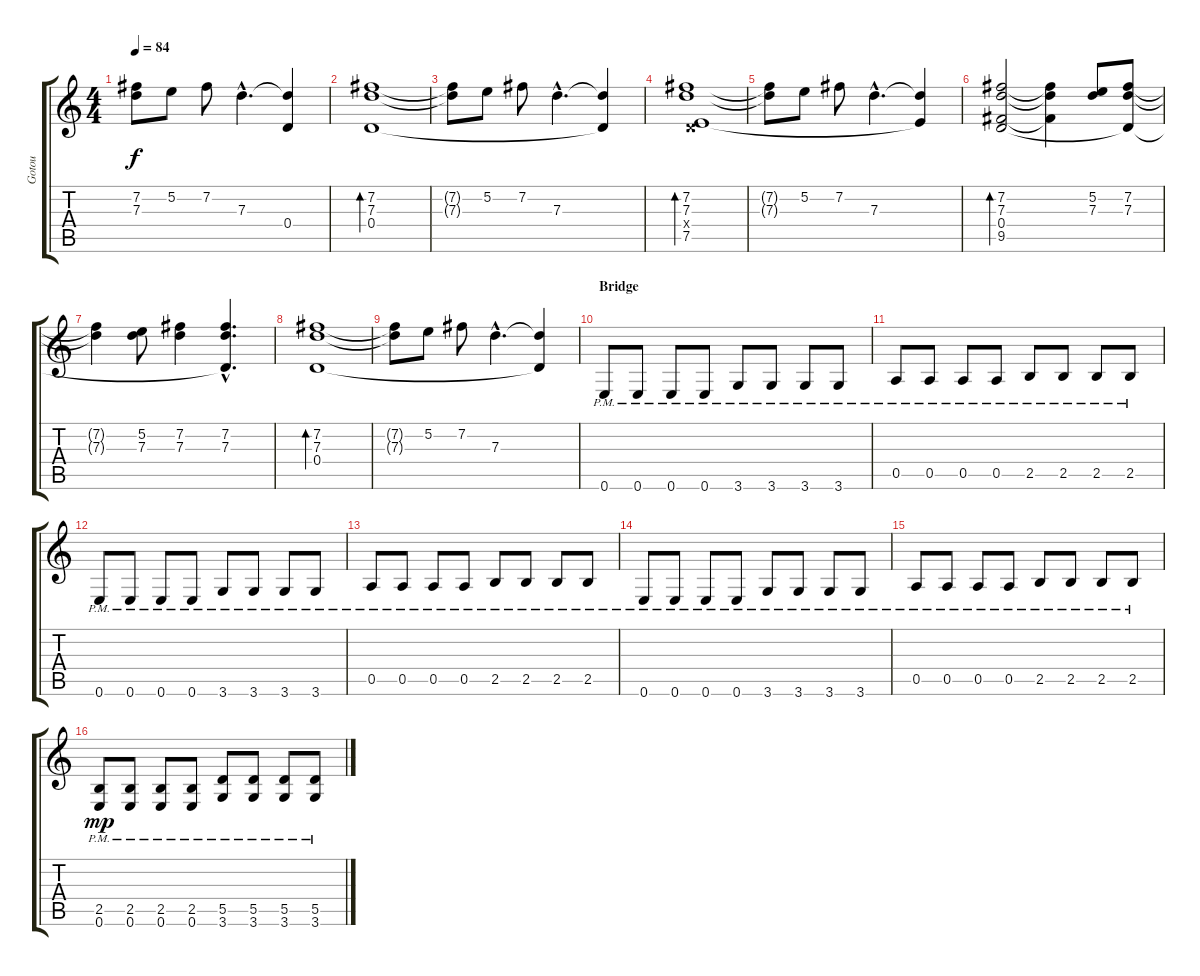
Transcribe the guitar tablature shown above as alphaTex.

\track ("Gotou" "Gotou") {instrument overdrivenguitar}
\staff {score tabs}
\tuning (E4 B3 G3 D3 A2 E2) {hide}
\ts (4 4)
\tempo 84
\clef g2
\ks c
(7.2{t} 7.3{t}).8{dy f} 5.2.8 7.2.8 7.3{hac}.4{d} (7.3{t} 0.4{t}).4 |
(7.2 7.3 0.4).1{bd 60} |
(7.2{t} 7.3{t}).8 5.2.8 7.2.8 7.3{hac}.4{d} (7.3{t} 0.4{t}).4 |
(7.2 7.3 0.4{x} 7.5).1{bd 60} |
(7.2{t} 7.3{t}).8 5.2.8 7.2.8 7.3{hac}.4{d} (7.3{t} 7.5{t}).4 |
(7.2 7.3 0.4 9.5).2{bd 60} (7.2{t} 7.3{t} 9.5{t}).4 (5.2 7.3).8 (7.2 7.3 0.4{t}).8 |
(7.2{t} 7.3{t}).4 (5.2 7.3).8 (7.2 7.3).4 (7.2{hac} 7.3{hac} 0.4{hac t}).4{d} |
(7.2 7.3 0.4).1{bd 60} |
(7.2{t} 7.3{t}).8 5.2.8 7.2.8 7.3{hac}.4{d} (7.3{t} 0.4{t}).4 |
\section ("" "Bridge")
0.6{pm}.8 0.6{pm}.8 0.6{pm}.8 0.6{pm}.8 3.6{pm}.8 3.6{pm}.8 3.6{pm}.8 3.6{pm}.8 |
0.5{pm}.8 0.5{pm}.8 0.5{pm}.8 0.5{pm}.8 2.5{pm}.8 2.5{pm}.8 2.5{pm}.8 2.5{pm}.8 |
0.6{pm}.8 0.6{pm}.8 0.6{pm}.8 0.6{pm}.8 3.6{pm}.8 3.6{pm}.8 3.6{pm}.8 3.6{pm}.8 |
0.5{pm}.8 0.5{pm}.8 0.5{pm}.8 0.5{pm}.8 2.5{pm}.8 2.5{pm}.8 2.5{pm}.8 2.5{pm}.8 |
0.6{pm}.8 0.6{pm}.8 0.6{pm}.8 0.6{pm}.8 3.6{pm}.8 3.6{pm}.8 3.6{pm}.8 3.6{pm}.8 |
0.5{pm}.8 0.5{pm}.8 0.5{pm}.8 0.5{pm}.8 2.5{pm}.8 2.5{pm}.8 2.5{pm}.8 2.5{pm}.8 |
(2.5{pm} 0.6{pm}).8{dy mp} (2.5{pm} 0.6{pm}).8 (2.5{pm} 0.6{pm}).8 (2.5{pm} 0.6{pm}).8 (5.5{pm} 3.6{pm}).8 (5.5{pm} 3.6{pm}).8 (5.5{pm} 3.6{pm}).8 (5.5{pm} 3.6{pm}).8
